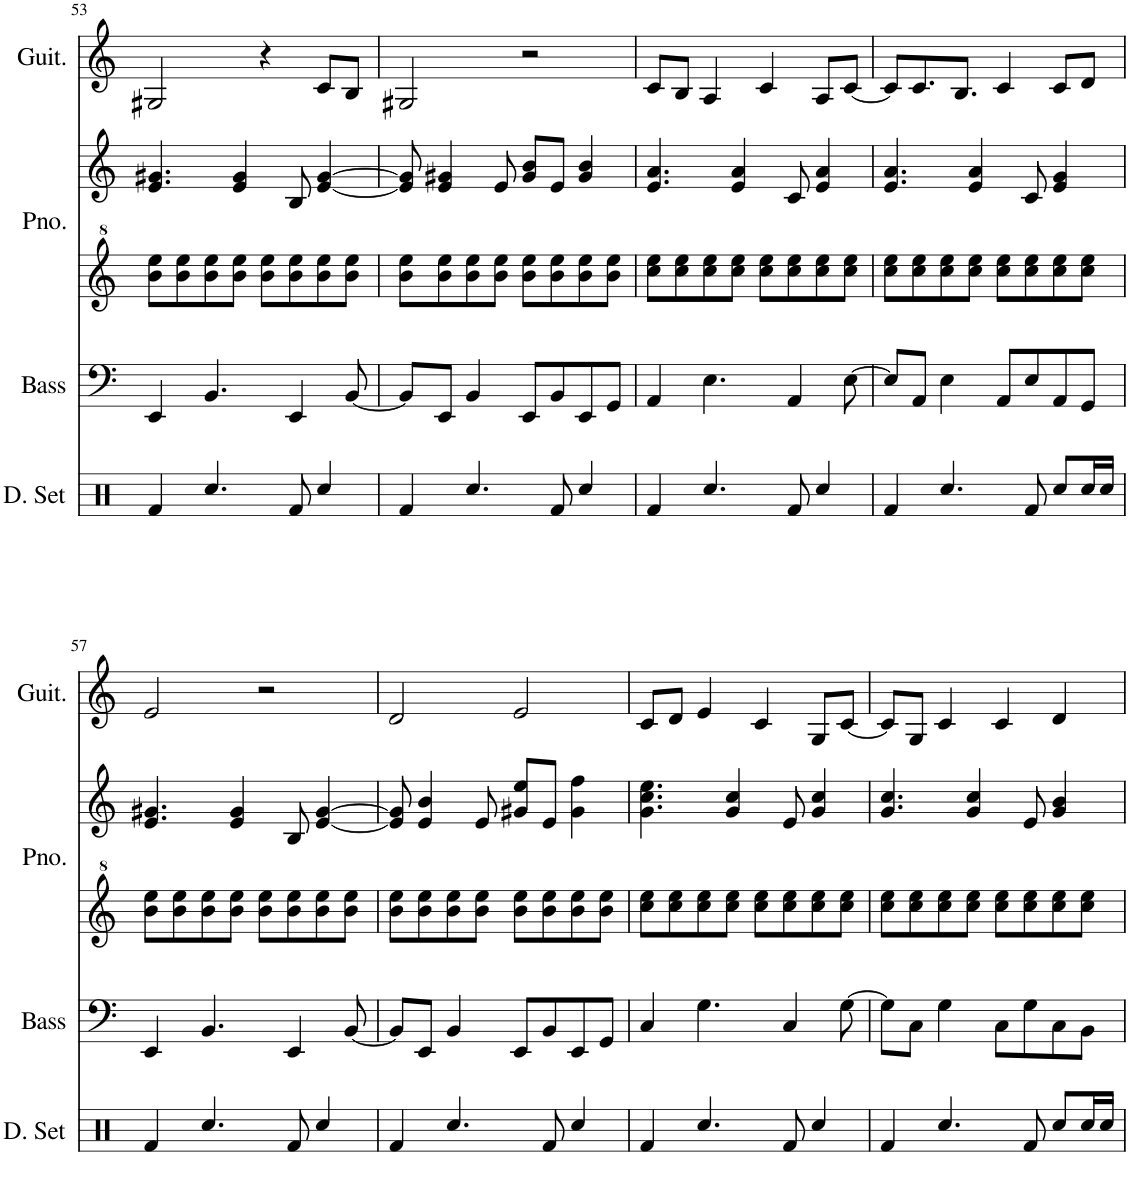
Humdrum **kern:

**kern	**kern	**kern	**kern	**kern
*part4	*part3	*part2	*part2	*part1
*staff5	*staff4	*staff3	*staff2	*staff1
*I"Drumset	*I"Acoustic Bass	*I"Piano	*	*I"Acoustic Guitar
*I'D. Set	*I'Bass	*I'Pno.	*	*I'Guit.
!!LO:PB:g=z
*clefX	*clefF4	*clefG^2	*clefG2	*clefG2
*	*Trd7c12	*	*	*
*k[]	*k[]	*k[]	*k[]	*k[]
*M4/4	*M4/4	*M4/4	*M4/4	*M4/4
=53	=53	=53	=53	=53
4Rf/	4EE/	8bb\ 8eee\L	4.e/ 4.g#X/	2G#X/
.	.	8bb\ 8eee\	.	.
4.Rcc/	4.BB/	8bb\ 8eee\	.	.
.	.	8bb\ 8eee\J	4e/ 4g#/	.
.	.	8bb\ 8eee\L	.	4r
8Rf/	4EE/	8bb\ 8eee\	8B/	.
4Rcc/	.	8bb\ 8eee\	[4e/ [4g#/	8c/L
.	[8BB/	8bb\ 8eee\J	.	8B/J
=54	=54	=54	=54	=54
4Rf/	8BB/L]	8bb\ 8eee\L	8e/] 8g#/]	2G#X/
.	8EE/J	8bb\ 8eee\	4e/ 4g#X/	.
4.Rcc/	4BB/	8bb\ 8eee\	.	.
.	.	8bb\ 8eee\J	8e/	.
.	8EE/L	8bb\ 8eee\L	8g#/ 8b/L	2r
8Rf/	8BB/	8bb\ 8eee\	8e/J	.
4Rcc/	8EE/	8bb\ 8eee\	4g#/ 4b/	.
.	8GG/J	8bb\ 8eee\J	.	.
=55	=55	=55	=55	=55
4Rf/	4AA/	8ccc\ 8eee\L	4.e/ 4.a/	8c/L
.	.	8ccc\ 8eee\	.	8B/J
4.Rcc/	4.E\	8ccc\ 8eee\	.	4A/
.	.	8ccc\ 8eee\J	4e/ 4a/	.
.	.	8ccc\ 8eee\L	.	4c/
8Rf/	4AA/	8ccc\ 8eee\	8c/	.
4Rcc/	.	8ccc\ 8eee\	4e/ 4a/	8A/L
.	[8E\	8ccc\ 8eee\J	.	[8c/J
=56	=56	=56	=56	=56
4Rf/	8E/L]	8ccc\ 8eee\L	4.e/ 4.a/	8c/L]
.	8AA/J	8ccc\ 8eee\	.	8.c/
4.Rcc/	4E\	8ccc\ 8eee\	.	.
.	.	.	.	8.B/J
.	.	8ccc\ 8eee\J	4e/ 4a/	.
.	8AA/L	8ccc\ 8eee\L	.	4c/
8Rf/	8E/	8ccc\ 8eee\	8c/	.
8Rcc/L	8AA/	8ccc\ 8eee\	4e/ 4g/	8c/L
16Rcc/L	8GG/J	8ccc\ 8eee\J	.	8d/J
16Rcc/JJ	.	.	.	.
!!LO:LB:g=z
=57	=57	=57	=57	=57
4Rf/	4EE/	8bb\ 8eee\L	4.e/ 4.g#X/	2e/
.	.	8bb\ 8eee\	.	.
4.Rcc/	4.BB/	8bb\ 8eee\	.	.
.	.	8bb\ 8eee\J	4e/ 4g#/	.
.	.	8bb\ 8eee\L	.	2r
8Rf/	4EE/	8bb\ 8eee\	8B/	.
4Rcc/	.	8bb\ 8eee\	[4e/ [4g#/	.
.	[8BB/	8bb\ 8eee\J	.	.
=58	=58	=58	=58	=58
4Rf/	8BB/L]	8bb\ 8eee\L	8e/] 8g#/]	2d/
.	8EE/J	8bb\ 8eee\	4e/ 4b/	.
4.Rcc/	4BB/	8bb\ 8eee\	.	.
.	.	8bb\ 8eee\J	8e/	.
.	8EE/L	8bb\ 8eee\L	8g#X/ 8ee/L	2e/
8Rf/	8BB/	8bb\ 8eee\	8e/J	.
4Rcc/	8EE/	8bb\ 8eee\	4g#\ 4ff\	.
.	8GG/J	8bb\ 8eee\J	.	.
=59	=59	=59	=59	=59
4Rf/	4C/	8ccc\ 8eee\L	4.g\ 4.cc\ 4.ee\	8c/L
.	.	8ccc\ 8eee\	.	8d/J
4.Rcc/	4.G\	8ccc\ 8eee\	.	4e/
.	.	8ccc\ 8eee\J	4g/ 4cc/	.
.	.	8ccc\ 8eee\L	.	4c/
8Rf/	4C/	8ccc\ 8eee\	8e/	.
4Rcc/	.	8ccc\ 8eee\	4g/ 4cc/	8G/L
.	[8G\	8ccc\ 8eee\J	.	[8c/J
=60	=60	=60	=60	=60
4Rf/	8G\L]	8ccc\ 8eee\L	4.g/ 4.cc/	8c/L]
.	8C\J	8ccc\ 8eee\	.	8G/J
4.Rcc/	4G\	8ccc\ 8eee\	.	4c/
.	.	8ccc\ 8eee\J	4g/ 4cc/	.
.	8C\L	8ccc\ 8eee\L	.	4c/
8Rf/	8G\	8ccc\ 8eee\	8e/	.
8Rcc/L	8C\	8ccc\ 8eee\	4g/ 4b/	4d/
16Rcc/L	8BB\J	8ccc\ 8eee\J	.	.
16Rcc/JJ	.	.	.	.
=	=	=	=	=
*-	*-	*-	*-	*-
